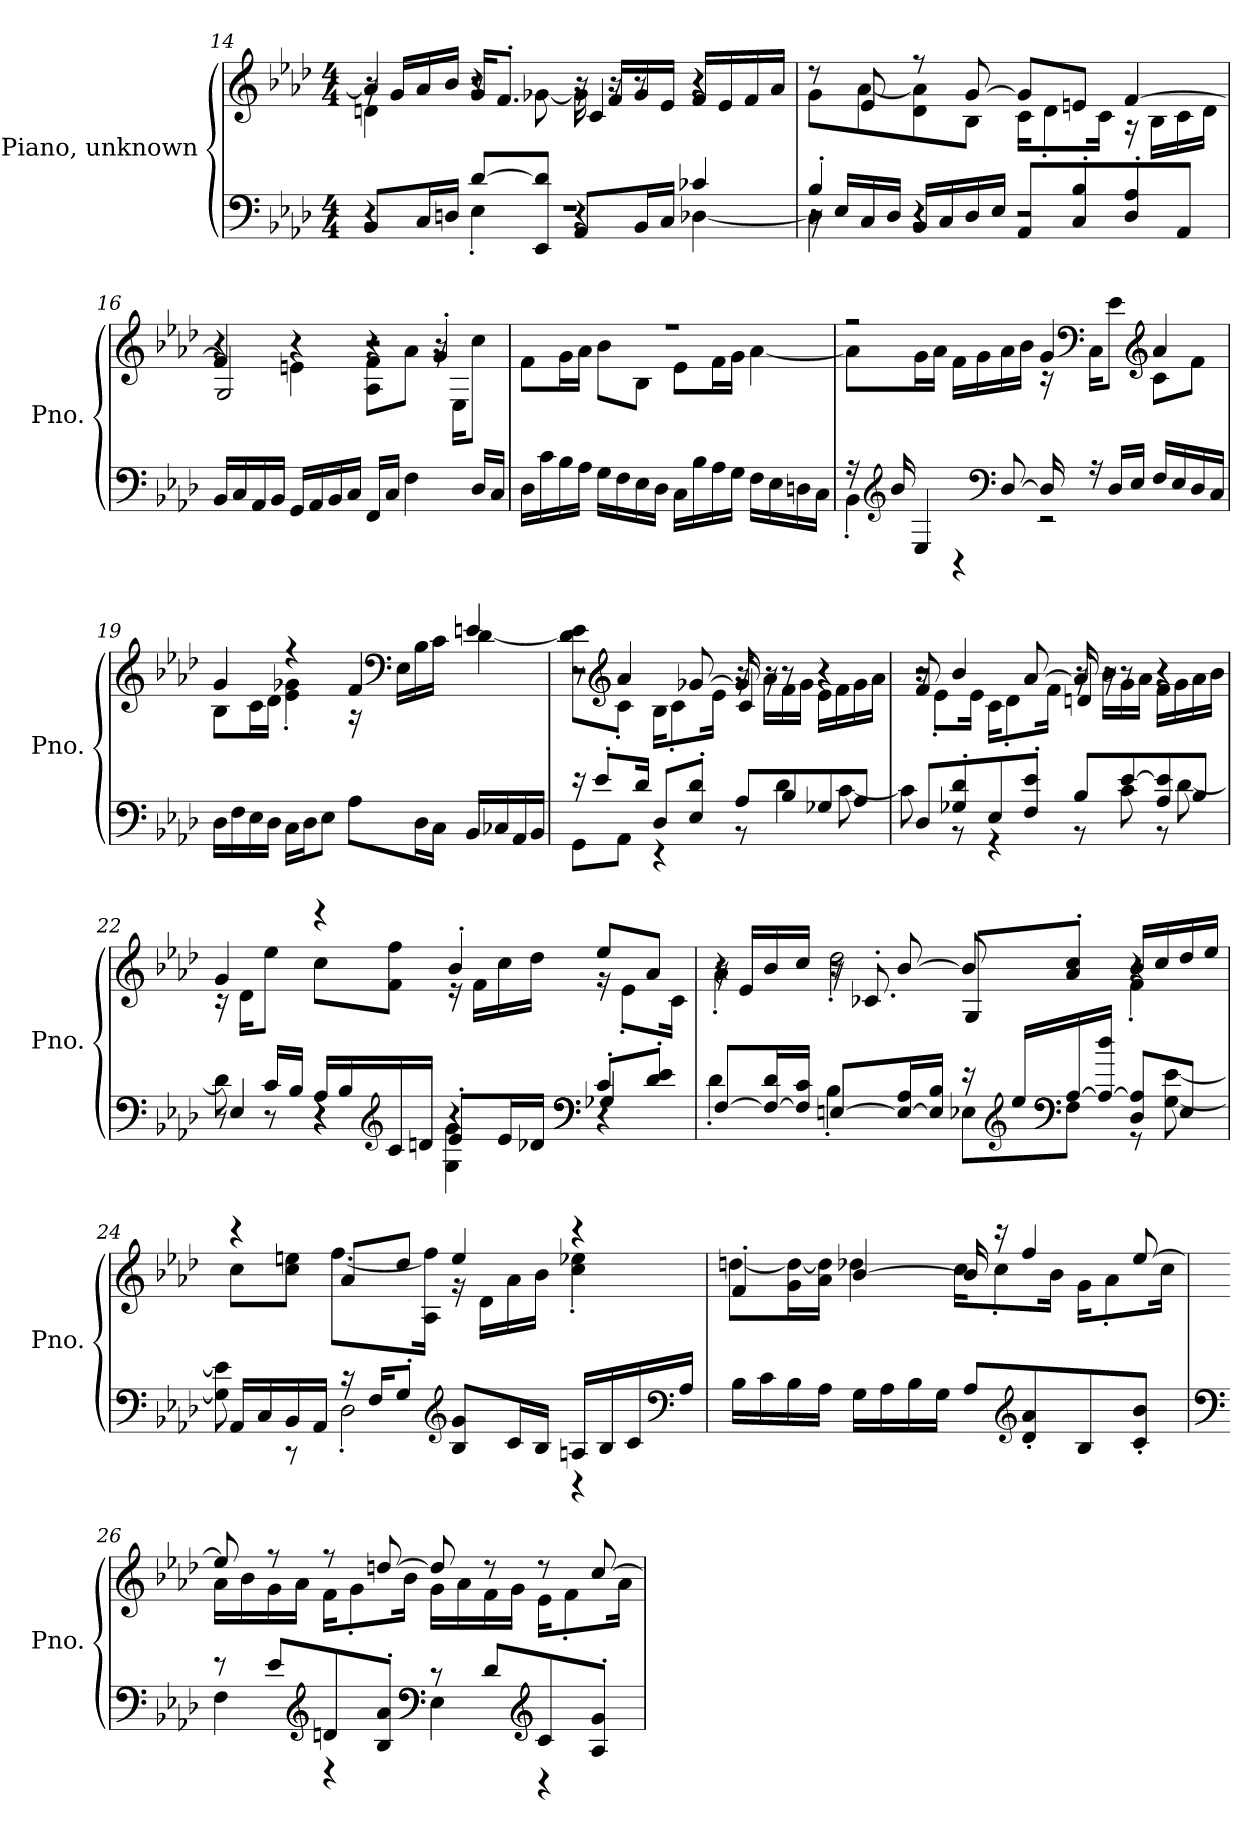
**kern	**kern
*part1	*part1
*staff2	*staff1
*I"Piano, unknown	*
*I'Pno.	*
!!LO:PB:g=z
*clefF4	*clefG2
*k[b-e-a-d-]	*k[b-e-a-d-]
*M4/4	*M4/4
=14	=14
*^	*^
*	*^	*	*^
1r	4r	8BB-/L	16r	4dn\	4a-/]
.	.	.	16g/LL	.	.
.	.	16C/L	16a-/	.	.
.	.	16Dn/JJ	16b-/JJ	.	.
.	4E-'\	[8d-/L	16g/KL	8r	4r
.	.	.	8.f'/J	.	.
.	.	8EE-/ 8d-/]J	.	[8g-X\	.
.	4r	8AA-/L	16r	16g-\]	4c/
.	.	.	16f/LL	16r	.
.	.	16BB-/L	16g-/	8r	.
.	.	16C/JJ	16e-/JJ	.	.
.	[4D-X\	4c-X/	16f/LL	4r	4r
.	.	.	16e-/	.	.
.	.	.	16f/	.	.
.	.	.	16a-/JJ	.	.
*	*	*	*	*v	*v
=15	=15	=15	=15	=15
4B-'/	4D-\]	16r	8r	8g\L
.	.	16E-/LL	.	.
.	.	16C/	8e-/	[8a-\
.	.	16D-/JJ	.	.
4r	4r	16BB-/LL	8r	8d-\ 8a-\]
.	.	16C/	.	.
.	.	16D-/	[8g/	8B-\J
.	.	16E-/JJ	.	.
2r	2r	8AA-/L	8g/L]	16c\KL
.	.	.	.	8d-'\
.	.	8C/' 8B-/'	8en/J	.
.	.	.	.	16c\Jk
.	.	8D-/' 8A-/'	[4f/	16r
.	.	.	.	16B-\LL
.	.	8AA-/J	.	16c\
.	.	.	.	16d-\JJ
*v	*v	*v	*	*
!!LO:LB:g=z
=16	=16	=16
*	*	*^
16BB-/LL	4f/]	4r	2G/
16C/	.	.	.
16AA-/	.	.	.
16BB-/JJ	.	.	.
16GG/LL	4r	4en\	.
16AA-/	.	.	.
16BB-/	.	.	.
16C/JJ	.	.	.
16FF/LL	4r	8A-\ 8f\L	2r
16C/JJ	.	.	.
4F\	.	8a-\J	.
.	4g'/	16r	.
.	.	16E-\KL	.
16D-/LL	.	8cc\J	.
16C/JJ	.	.	.
*	*	*v	*v
=17	=17	=17
16D-\LL	1r	8f\L
16c\	.	.
16B-\	.	16g\L
16A-\JJ	.	16a-\JJ
16G\LL	.	8b-\L
16F\	.	.
16E-\	.	8B-\J
16D-\JJ	.	.
16C\LL	.	8e-\L
16B-\	.	.
16A-\	.	16f\L
16G\JJ	.	16g\JJ
16F\LL	.	[4a-\
16E-\	.	.
16Dn\	.	.
16C\JJ	.	.
!!LO:LB:g=z	!!
=18	=18	=18
*^	*	*
16r	4BB-'\	2r	8a-\L]
*clefG2	*	*	*
16b-/	.	.	.
4E-/	.	.	16g\L
.	.	.	16a-\JJ
.	4r	.	16f\LL
.	.	.	16g\
*clefF4	*	*	*
[8D-/	.	.	16a-\
.	.	.	16b-\JJ
16D-/]	2r	4g/	16r
*	*	*clefF4	*
16r	.	.	16C\KL
16D-/LL	.	.	8e-\J
16E-/JJ	.	.	.
*	*	*clefG2	*
16F/LL	.	4a-/	8c\L
16E-/	.	.	.
16D-/	.	.	8f\J
16C/JJ	.	.	.
*v	*v	*	*
=19	=19	=19
16D-\LL	4g/	8B-\L
16F\	.	.
16E-\	.	16c\L
16D-\JJ	.	16d-\JJ
16C\LL	4r	4e-\' 4g-X\'
16D-\J	.	.
8E-\J	.	.
8A-\L	4f/	16r
*	*clefF4	*
.	.	16E-\LL
16D-\L	.	16B-\
16C\JJ	.	16c\JJ
16BB-/LL	4en/	[4d-\
16C-X/	.	.
16AA-/	.	.
16BB-/JJ	.	.
!!LO:LB:g=z
=20	=20	=20
*^	*	*^
16r	8GG\L	8r	8d-\] 8e-\L	2r
8e-'/L	.	.	.	.
*	*	*clefG2	*	*
.	8AA-\J	4a-/	8c'\J	.
16d-/Jk	.	.	.	.
8D-/L	4r	.	16B-\KL	.
.	.	.	8c'\	.
8E-/' 8d-/'J	.	[8g-X/	.	.
.	.	.	16e-\Jk	.
8A-/L	8r	16g-/]	16r	4c'/
.	.	16r	16a-\LL	.
8B-/	4d-\	8r	16f\	.
.	.	.	16g-\JJ	.
8G-X/	.	4r	16e-\LL	4r
.	.	.	16f\	.
8A-/J	[8c\	.	16g-\	.
.	.	.	16a-\JJ	.
=21	=21	=21	=21	=21
8D-/L	8c\]	8f/	16r	2r
.	.	.	8e-'\L	.
8G-X/' 8d-/'	8r	4b-/	.	.
.	.	.	16e-\Jk	.
8E-/	4r	.	16c\KL	.
.	.	.	8d-'\	.
8F/' 8e-/'J	.	[8a-/	.	.
.	.	.	16f\Jk	.
8B-/L	8r	16a-/]	16r	4dn'/
.	.	16r	16b-\LL	.
[8e-/	8c\	8r	16g\	.
.	.	.	16a-\JJ	.
8A-/ 8e-/]	8r	4r	16f\LL	4r
.	.	.	16g\	.
8B-/J	[8d-\	.	16a-\	.
.	.	.	16b-\JJ	.
*	*	*	*v	*v
!!LO:LB:g=z
=22	=22	=22	=22
*	*^	*	*
8r	8d-\]	4E-/	4g/	16r
.	.	.	.	16d-\KL
16c/LL	8r	.	.	8ee-\J
16B-/JJ	.	.	.	.
16A-/LL	4r	4r	4r	8cc\L
16B-/	.	.	.	.
*clefG2	*	*	*	*
16c/	.	.	.	8f\ 8ff\J
16dn/JJ	.	.	.	.
8e-'/L	4G\ 4g\	4r	4b-'/	16r
.	.	.	.	16f\LL
16e-/L	.	.	.	16cc\
16d-X/JJ	.	.	.	16dd-\JJ
*clefF4	*	*	*	*
8c'/L	4r	4G-X/	8ee-/L	16r
.	.	.	.	8e-'\L
8d-/' 8e-/'J	.	.	8a-/J	.
.	.	.	.	16c\Jk
*	*v	*v	*	*
!!LO:LB:g=z
=23	=23	=23	=23
*	*	*	*^
[8F/L	4d-'\	4r	4a-'\	16r
.	.	.	.	16e-/LL
16F/_ 16d-/L	.	.	.	16b-/
16F/] 16c/JJ	.	.	.	16cc/JJ
[8En/L	4B-'\	8r	2dd-'\	16r
.	.	.	.	8.c-X'/
16E/_ 16A-/L	.	[8b-/	.	.
16E/] 16B-/JJ	.	.	.	.
16r	8E-X\L	8b-/]	.	8G/L
*clefG2	*	*	*	*
16ee-/LL	.	.	.	.
*clefF4	*	*	*	*
[16A-/	8F\J	8r	.	8a-/' 8cc/'J
16A-/_ 16dd-/JJ	.	.	.	.
8D-/ 8A-/]L	8r	4r	4f'\	16b-/LL
.	.	.	.	16cc/
8E-/J	[8G\ [8e-\	.	.	16dd-/
.	.	.	.	16ee-/JJ
*	*	*	*v	*v
!!LO:PB:g=z
=24	=24	=24	=24
16AA-/LL	8G\] 8e-\]	4r	8cc\L
16C/	.	.	.
16BB-/	8r	.	8cc\ 8een\J
16AA-/JJ	.	.	.
16r	2D-'\	8a-/L	[8.ff\L
16F/KL	.	.	.
8G'/J	.	8dd-/J	.
.	.	.	16A-\ 16ff\]Jk
*clefG2	*	*	*
8B-/ 8g/L	.	4ee/	16r
.	.	.	16d-\LL
16c/L	.	.	16a-\
16B-/JJ	.	.	16b-\JJ
16An/LL	4r	4r	4cc\' 4ee-X\'
16B-/	.	.	.
16c/	.	.	.
*clefF4	*	*	*
16A/JJ	.	.	.
*v	*v	*	*
=25	=25	=25
16B-\LL	4f'/	[8ddn\L
16c\	.	.
16B-\	.	16g\ 16dd\_L
16A-\JJ	.	16a-\ 16dd\]JJ
16G\LL	[4b-/	4dd-X\
16A-\	.	.
16B-\	.	.
16G\JJ	.	.
8A-/L	16b-/]	16cc\KL
.	16r	8cc'\
*clefG2	*	*
8d-/' 8a-/'	4ff/	.
.	.	16b-\Jk
8B-/	.	16g\KL
.	.	8a-'\
8c/' 8b-/'J	[8ee-/	.
.	.	16cc\Jk
!!LO:LB:g=z	!!
=26	=26	=26
*clefF4	*	*
*^	*	*
8r	4F\	8ee-/]	16a-\LL
.	.	.	16b-\
8e-/L	.	8r	16g\
.	.	.	16a-\JJ
*clefG2	*	*	*
8dn/	4r	8r	16f\KL
.	.	.	8g'\
8B-/' 8a-/'J	.	[8ddn/	.
.	.	.	16b-\Jk
*clefF4	*	*	*
8r	4E-\	8dd/]	16g\LL
.	.	.	16a-\
8d/L	.	8r	16f\
.	.	.	16g\JJ
*clefG2	*	*	*
8c/	4r	8r	16e-\KL
.	.	.	8f'\
8A-/' 8g/'J	.	[8cc/	.
.	.	.	16a-\Jk
*v	*v	*	*
*	*v	*v
=	=
*-	*-
